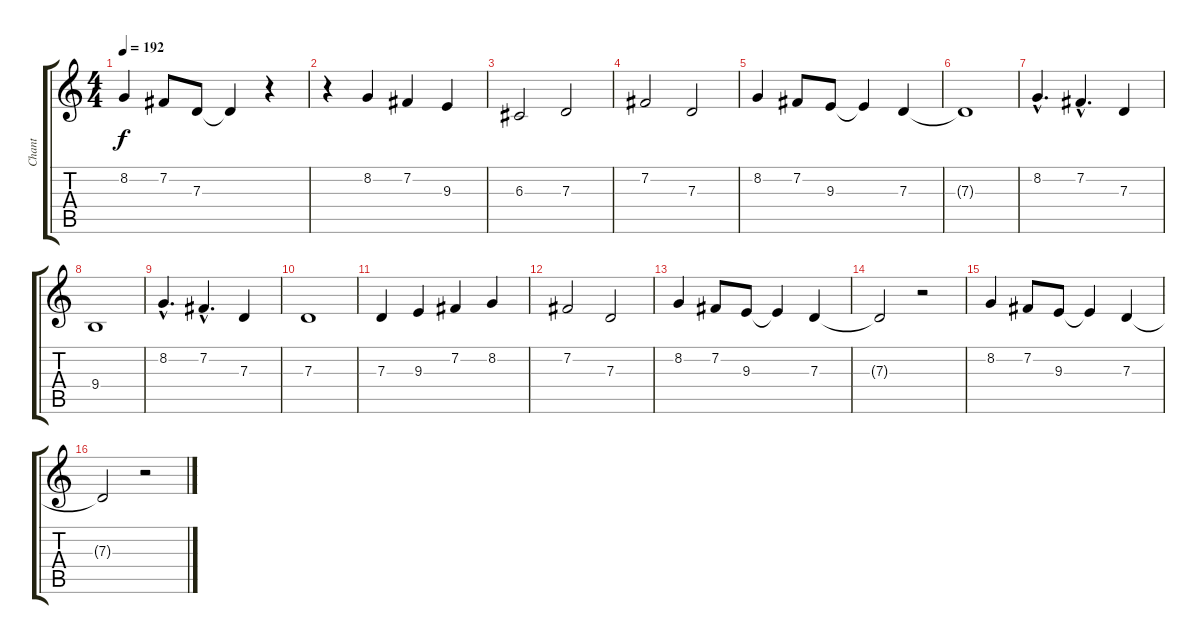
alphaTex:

\track ("Chant" "Chant") {instrument altosax}
\staff {score tabs}
\tuning (E4 B3 G3 D3 A2 E2) {hide}
\ts (4 4)
\tempo 192
\clef g2
\ks c
8.2.4{dy f} 7.2.8 7.3.8 7.3{t}.4 r.4 |
r.4 8.2.4 7.2.4 9.3.4 |
6.3.2 7.3.2 |
7.2.2 7.3.2 |
8.2.4 7.2.8 9.3.8 9.3{t}.4 7.3.4 |
7.3{t}.1 |
8.2{hac}.4{d} 7.2{hac}.4{d} 7.3.4 |
9.4.1 |
8.2{hac}.4{d} 7.2{hac}.4{d} 7.3.4 |
7.3.1 |
7.3.4 9.3.4 7.2.4 8.2.4 |
7.2.2 7.3.2 |
8.2.4 7.2.8 9.3.8 9.3{t}.4 7.3.4 |
7.3{t}.2 r.2 |
8.2.4 7.2.8 9.3.8 9.3{t}.4 7.3.4 |
7.3{t}.2 r.2
